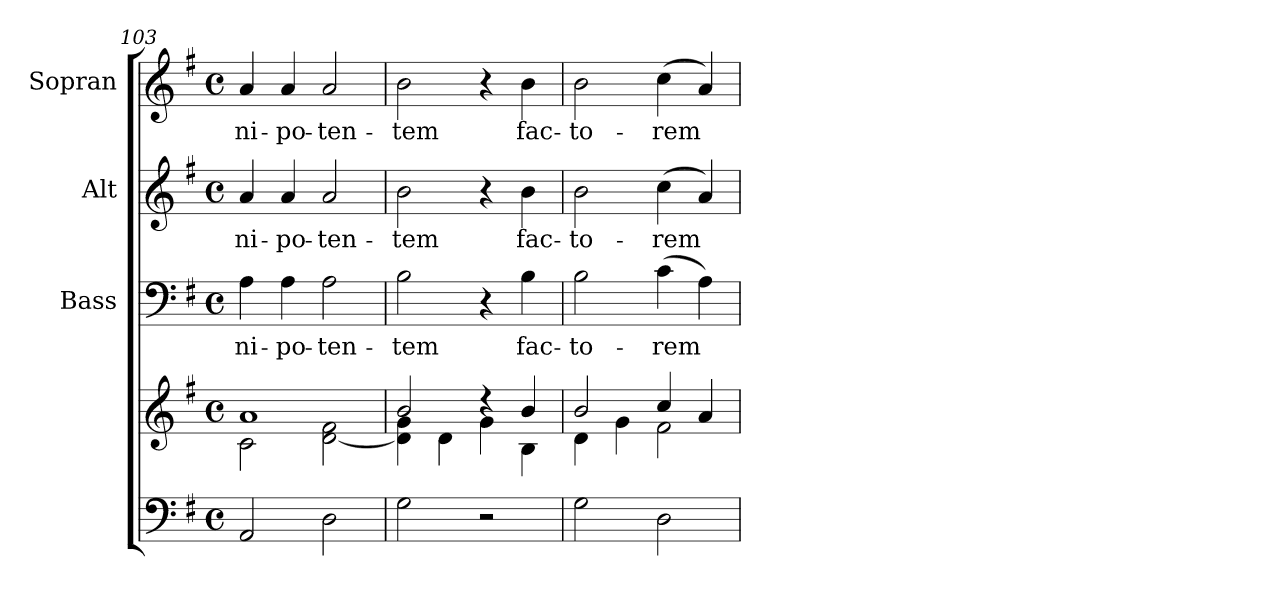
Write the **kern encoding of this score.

**kern	**kern	**kern	**text	**kern	**text	**kern	**text
*part4	*part4	*part3	*part3	*part2	*part2	*part1	*part1
*staff5	*staff4	*staff3	*staff3	*staff2	*staff2	*staff1	*staff1
*	*	*I"Bass	*	*I"Alt	*	*I"Sopran	*
*	*	*I'B.	*	*I'A.	*	*I'S.	*
*clefF4	*clefG2	*clefF4	*	*clefG2	*	*clefG2	*
*k[f#]	*k[f#]	*k[f#]	*	*k[f#]	*	*k[f#]	*
*G:	*G:	*G:	*	*G:	*	*G:	*
*M4/4	*M4/4	*M4/4	*	*M4/4	*	*M4/4	*
*met(c)	*met(c)	*met(c)	*	*met(c)	*	*met(c)	*
=103	=103	=103	=103	=103	=103	=103	=103
*	*^	*	*	*	*	*	*
!	!	!	!	!LO:LY:b	!	!LO:LY:b	!	!LO:LY:b
2AA/	1a	2c\	4A\	-ni-	4a/	-ni-	4a/	-ni-
!	!	!	!	!LO:LY:b	!	!LO:LY:b	!	!LO:LY:b
.	.	.	4A\	-po-	4a/	-po-	4a/	-po-
!	!	!	!	!LO:LY:b	!	!LO:LY:b	!	!LO:LY:b
2D\	.	[<2d\ 2f#\	2A\	-ten-	2a/	-ten-	2a/	-ten-
=104	=104	=104	=104	=104	=104	=104	=104	=104
!	!	!	!	!LO:LY:b	!	!LO:LY:b	!	!LO:LY:b
2G\	2b/	4d\] 4g\	2B\	-tem	2b\	-tem	2b\	-tem
.	.	4d\	.	.	.	.	.	.
2r	4rdd	4g\	4r	.	4r	.	4r	.
!	!	!	!	!LO:LY:b	!	!LO:LY:b	!	!LO:LY:b
.	4b/	4B\	4B\	fac-	4b\	fac-	4b\	fac-
=105	=105	=105	=105	=105	=105	=105	=105	=105
!	!	!	!	!LO:LY:b	!	!LO:LY:b	!	!LO:LY:b
2G\	2b/	4d\	2B\	-to-	2b\	-to-	2b\	-to-
.	.	4g\	.	.	.	.	.	.
!	!	!	!	!LO:LY:b	!	!LO:LY:b	!	!LO:LY:b
2D\	4cc/	2f#\	(>4c\	-rem	(>4cc\	-rem	(>4cc\	-rem
.	4a/	.	4A\)	.	4a/)	.	4a/)	.
*	*v	*v	*	*	*	*	*	*
=	=	=	=	=	=	=	=
*-	*-	*-	*-	*-	*-	*-	*-
